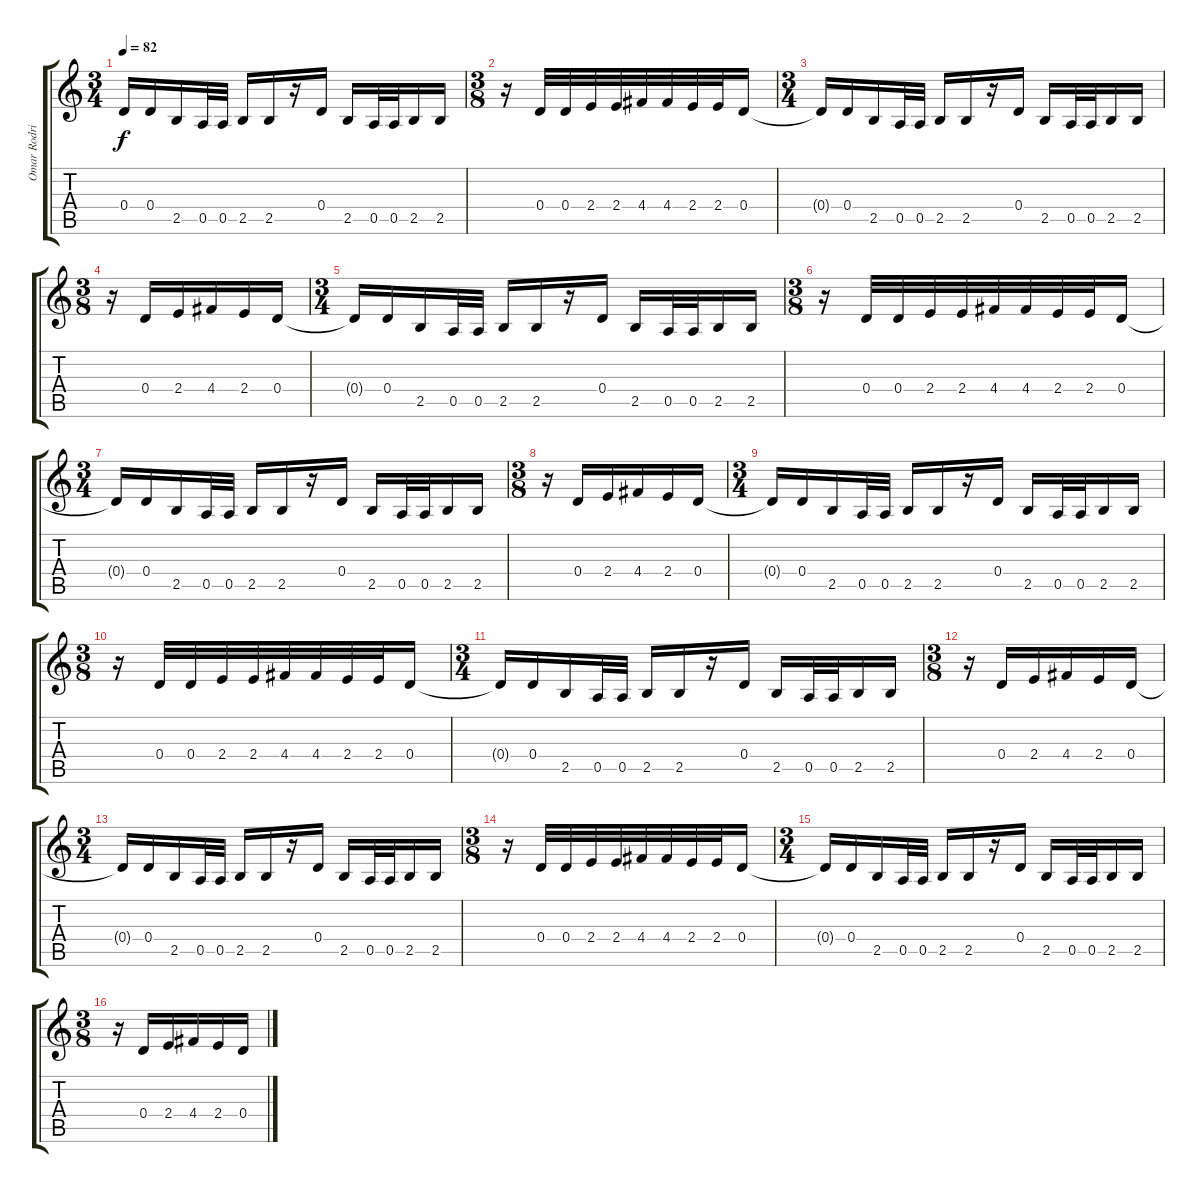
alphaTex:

\track ("Omar Rodriguez-Lopez" "Omar Rodri") {instrument distortionguitar}
\staff {score tabs}
\tuning (E4 B3 G3 D3 A2 E2) {hide}
\ts (3 4)
\tempo 82
\clef g2
\ks c
0.4{t}.16{dy f} 0.4.16 2.5.16 0.5.32 0.5.32 2.5.16 2.5.16 r.16 0.4.16 2.5.16 0.5.32 0.5.32 2.5.16 2.5.16 |
\ts (3 8)
r.16 0.4.32 0.4.32 2.4.32 2.4.32 4.4.32 4.4.32 2.4.32 2.4.32 0.4.16 |
\ts (3 4)
0.4{t}.16 0.4.16 2.5.16 0.5.32 0.5.32 2.5.16 2.5.16 r.16 0.4.16 2.5.16 0.5.32 0.5.32 2.5.16 2.5.16 |
\ts (3 8)
r.16 0.4.16 2.4.16 4.4.16 2.4.16 0.4.16 |
\ts (3 4)
0.4{t}.16 0.4.16 2.5.16 0.5.32 0.5.32 2.5.16 2.5.16 r.16 0.4.16 2.5.16 0.5.32 0.5.32 2.5.16 2.5.16 |
\ts (3 8)
r.16 0.4.32 0.4.32 2.4.32 2.4.32 4.4.32 4.4.32 2.4.32 2.4.32 0.4.16 |
\ts (3 4)
0.4{t}.16 0.4.16 2.5.16 0.5.32 0.5.32 2.5.16 2.5.16 r.16 0.4.16 2.5.16 0.5.32 0.5.32 2.5.16 2.5.16 |
\ts (3 8)
r.16 0.4.16 2.4.16 4.4.16 2.4.16 0.4.16 |
\ts (3 4)
0.4{t}.16 0.4.16 2.5.16 0.5.32 0.5.32 2.5.16 2.5.16 r.16 0.4.16 2.5.16 0.5.32 0.5.32 2.5.16 2.5.16 |
\ts (3 8)
r.16 0.4.32 0.4.32 2.4.32 2.4.32 4.4.32 4.4.32 2.4.32 2.4.32 0.4.16 |
\ts (3 4)
0.4{t}.16 0.4.16 2.5.16 0.5.32 0.5.32 2.5.16 2.5.16 r.16 0.4.16 2.5.16 0.5.32 0.5.32 2.5.16 2.5.16 |
\ts (3 8)
r.16 0.4.16 2.4.16 4.4.16 2.4.16 0.4.16 |
\ts (3 4)
0.4{t}.16 0.4.16 2.5.16 0.5.32 0.5.32 2.5.16 2.5.16 r.16 0.4.16 2.5.16 0.5.32 0.5.32 2.5.16 2.5.16 |
\ts (3 8)
r.16 0.4.32 0.4.32 2.4.32 2.4.32 4.4.32 4.4.32 2.4.32 2.4.32 0.4.16 |
\ts (3 4)
0.4{t}.16 0.4.16 2.5.16 0.5.32 0.5.32 2.5.16 2.5.16 r.16 0.4.16 2.5.16 0.5.32 0.5.32 2.5.16 2.5.16 |
\ts (3 8)
r.16 0.4.16 2.4.16 4.4.16 2.4.16 0.4.16
